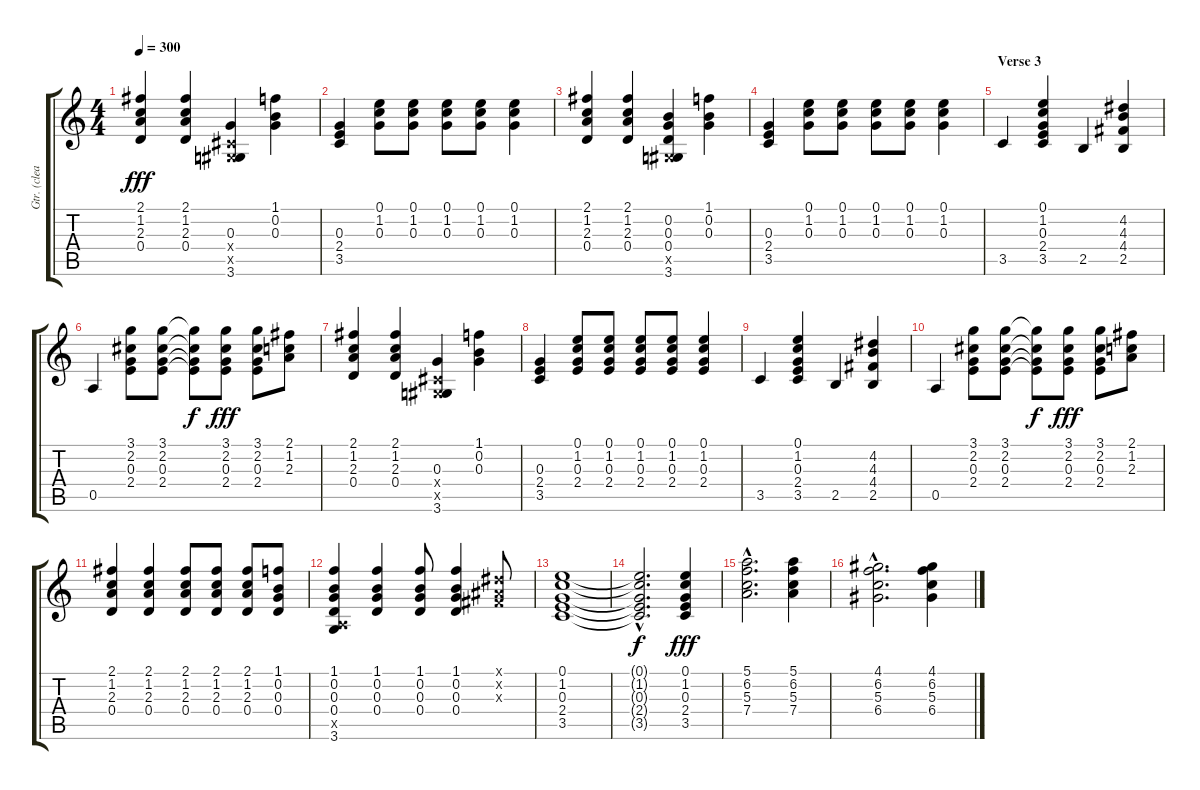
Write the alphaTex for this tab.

\track ("Gtr. (clean)" "Gtr. (clea") {instrument electricguitarclean}
\staff {score tabs}
\tuning (E4 B3 G3 D3 A2 E2) {hide}
\ts (4 4)
\tempo 300
\clef g2
\ks c
(2.1 1.2 2.3 0.4).4{dy fff} (2.1 1.2 2.3 0.4).4 (0.3 -1.4{x} -1.5{x} 3.6).4 (1.1 0.2 0.3).4 |
(0.3 2.4 3.5).4 (0.1 1.2 0.3).8 (0.1 1.2 0.3).8 (0.1 1.2 0.3).8 (0.1 1.2 0.3).8 (0.1 1.2 0.3).4 |
(2.1 1.2 2.3 0.4).4 (2.1 1.2 2.3 0.4).4 (0.2 0.3 0.4 -1.5{x} 3.6).4 (1.1 0.2 0.3).4 |
(0.3 2.4 3.5).4 (0.1 1.2 0.3).8 (0.1 1.2 0.3).8 (0.1 1.2 0.3).8 (0.1 1.2 0.3).8 (0.1 1.2 0.3).4 |
\section ("" "Verse 3")
3.5.4 (0.1 1.2 0.3 2.4 3.5).4 2.5.4 (4.2 4.3 4.4 2.5).4 |
0.5.4 (3.1 2.2 0.3 2.4).8 (3.1 2.2 0.3 2.4).8 (3.1{t} 2.2{t} 0.3{t} 2.4{t}).8{dy f} (3.1 2.2 0.3 2.4).8{dy fff} (3.1 2.2 0.3 2.4).8 (2.1 1.2 2.3).8 |
(2.1 1.2 2.3 0.4).4 (2.1 1.2 2.3 0.4).4 (0.3 -1.4{x} -1.5{x} 3.6).4 (1.1 0.2 0.3).4 |
(0.3 2.4 3.5).4 (0.1 1.2 0.3 2.4).8 (0.1 1.2 0.3 2.4).8 (0.1 1.2 0.3 2.4).8 (0.1 1.2 0.3 2.4).8 (0.1 1.2 0.3 2.4).4 |
3.5.4 (0.1 1.2 0.3 2.4 3.5).4 2.5.4 (4.2 4.3 4.4 2.5).4 |
0.5.4 (3.1 2.2 0.3 2.4).8 (3.1 2.2 0.3 2.4).8 (3.1{t} 2.2{t} 0.3{t} 2.4{t}).8{dy f} (3.1 2.2 0.3 2.4).8{dy fff} (3.1 2.2 0.3 2.4).8 (2.1 1.2 2.3).8 |
(2.1 1.2 2.3 0.4).4 (2.1 1.2 2.3 0.4).4 (2.1 1.2 2.3 0.4).8 (2.1 1.2 2.3 0.4).8 (2.1 1.2 2.3 0.4).8 (1.1 0.2 0.3 0.4).8 |
(1.1 0.2 0.3 0.4 0.5{x} 3.6).4 (1.1 0.2 0.3 0.4).4 (1.1 0.2 0.3 0.4).8 (1.1 0.2 0.3 0.4).4 (-1.1{x} -1.2{x} -1.3{x}).8 |
(0.1 1.2 0.3 2.4 3.5).1 |
(0.1{hac t} 1.2{hac t} 0.3{hac t} 2.4{hac t} 3.5{hac t}).2{d dy f} (0.1 1.2 0.3 2.4 3.5).4{dy fff} |
(5.1{hac} 6.2{hac} 5.3{hac} 7.4{hac}).2{d} (5.1 6.2 5.3 7.4).4 |
(4.1{hac} 6.2{hac} 5.3{hac} 6.4{hac}).2{d} (4.1 6.2 5.3 6.4).4
